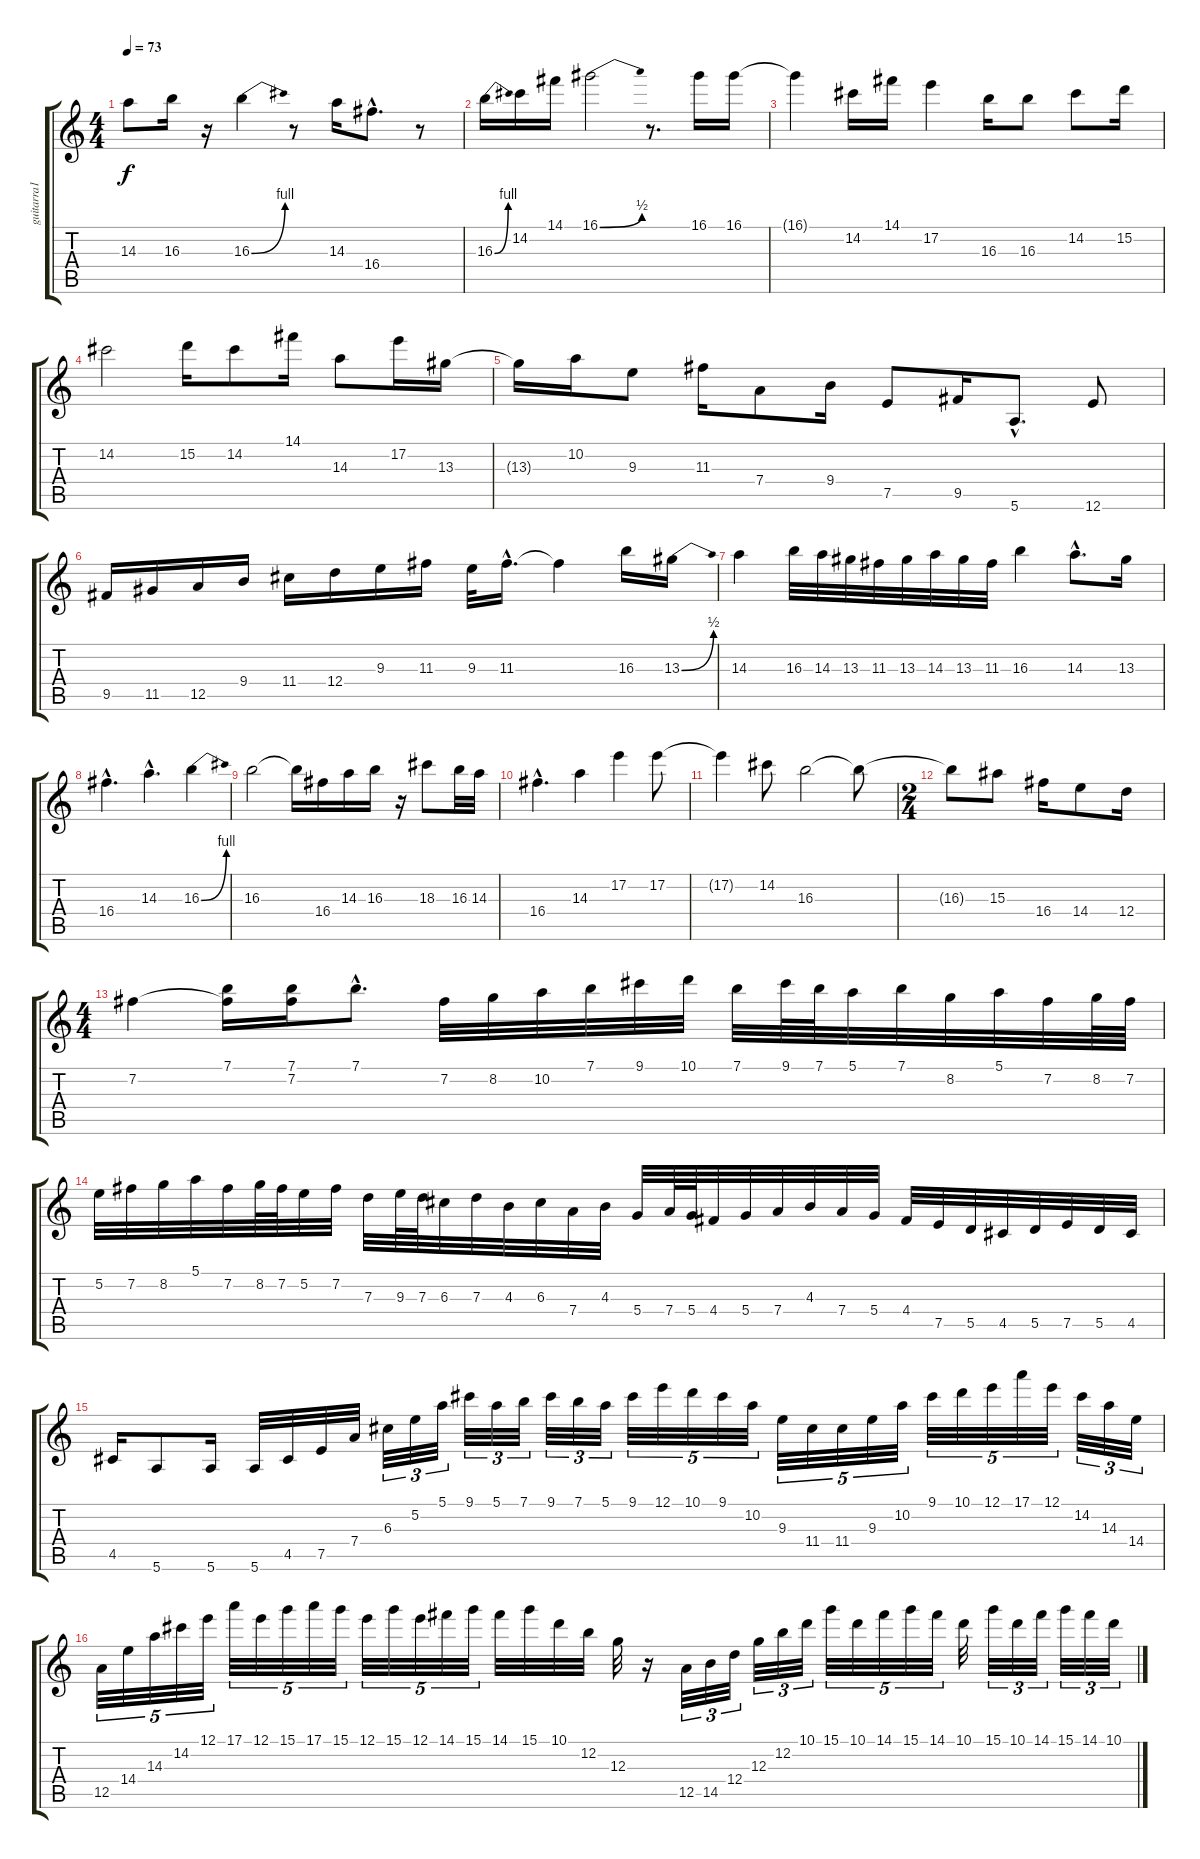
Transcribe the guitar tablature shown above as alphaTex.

\track ("guitarra1" "guitarra1") {instrument distortionguitar}
\staff {score tabs}
\tuning (E4 B3 G3 D3 A2 E2) {hide}
\ts (4 4)
\tempo 73
\clef g2
\ks c
14.3{t}.8{dy f} 16.3.16 r.16 16.3{be (bend 0 0 60 4)}.4 r.8 14.3.16 16.4{hac}.8{d} r.8 |
16.3{be (bend 0 0 60 4)}.16 14.2.16 14.1.16 16.1{be (bend 0 0 60 2)}.2 r.8{d} 16.1.16 16.1.16 |
16.1{t}.4 14.2.16 14.1.16 17.2.4 16.3.16 16.3.8 14.2.8 15.2.16 |
14.2.2 15.2.16 14.2.8 14.1.16 14.3.8 17.2.16 13.3.16 |
13.3{t}.16 10.2.16 9.3.8 11.3.16 7.4.8 9.4.16 7.5.8 9.5.16 5.6{hac}.8{d} 12.6.8 |
9.5.16 11.5.16 12.5.16 9.4.16 11.4.16 12.4.16 9.3.16 11.3.16 9.3.32 11.3{hac}.16{d} 11.3{t}.4 16.3.16 13.3{be (bend 0 0 60 2)}.16 |
14.3.4 16.3.32 14.3.32 13.3.32 11.3.32 13.3.32 14.3.32 13.3.32 11.3.32 16.3.4 14.3{hac}.8{d} 13.3.16 |
16.4{hac}.4{d} 14.3{hac}.4{d} 16.3{be (bend 0 0 60 4)}.4 |
16.3.2 16.3{t}.16 16.4.16 14.3.16 16.3.16 r.16 18.3.8 16.3.32 14.3.32 |
16.4{hac}.4{d} 14.3.4 17.2.4 17.2.8 |
17.2{t}.4 14.2.8 16.3.2 16.3{t}.8 |
\ts (2 4)
16.3{t}.8 15.3.8 16.4.16 14.4.8 12.4.16 |
\ts (4 4)
7.2.4 (7.1 7.2{t}).16 (7.1 7.2).16 7.1{hac}.8{d} 7.2.32 8.2.32 10.2.32 7.1.32 9.1.32 10.1.32 7.1.32 9.1.64 7.1.64 5.1.32 7.1.32 8.2.32 5.1.32 7.2.32 8.2.64 7.2.64 |
5.2.32 7.2.32 8.2.32 5.1.32 7.2.32 8.2.64 7.2.64 5.2.32 7.2.32 7.3.32 9.3.64 7.3.64 6.3.32 7.3.32 4.3.32 6.3.32 7.4.32 4.3.32 5.4.32 7.4.64 5.4.64 4.4.32 5.4.32 7.4.32 4.3.32 7.4.32 5.4.32 4.4.32 7.5.32 5.5.32 4.5.32 5.5.32 7.5.32 5.5.32 4.5.32 |
4.5.16 5.6.8 5.6.16 5.6.32 4.5.32 7.5.32 7.4.32 6.3.32{tu (3 2)} 5.2.32{tu (3 2)} 5.1.32{tu (3 2)} 9.1.32{tu (3 2)} 5.1.32{tu (3 2)} 7.1.32{tu (3 2)} 9.1.32{tu (3 2)} 7.1.32{tu (3 2)} 5.1.32{tu (3 2)} 9.1.32{tu (5 4)} 12.1.32{tu (5 4)} 10.1.32{tu (5 4)} 9.1.32{tu (5 4)} 10.2.32{tu (5 4)} 9.3.32{tu (5 4)} 11.4.32{tu (5 4)} 11.4.32{tu (5 4)} 9.3.32{tu (5 4)} 10.2.32{tu (5 4)} 9.1.32{tu (5 4)} 10.1.32{tu (5 4)} 12.1.32{tu (5 4)} 17.1.32{tu (5 4)} 12.1.32{tu (5 4)} 14.2.32{tu (3 2)} 14.3.32{tu (3 2)} 14.4.32{tu (3 2)} |
12.5.32{tu (5 4)} 14.4.32{tu (5 4)} 14.3.32{tu (5 4)} 14.2.32{tu (5 4)} 12.1.32{tu (5 4)} 17.1.32{tu (5 4)} 12.1.32{tu (5 4)} 15.1.32{tu (5 4)} 17.1.32{tu (5 4)} 15.1.32{tu (5 4)} 12.1.32{tu (5 4)} 15.1.32{tu (5 4)} 12.1.32{tu (5 4)} 14.1.32{tu (5 4)} 15.1.32{tu (5 4)} 14.1.32 15.1.32 10.1.32 12.2.32 12.3.32 r.16 12.5.32{tu (3 2)} 14.5.32{tu (3 2)} 12.4.32{tu (3 2)} 12.3.32{tu (3 2)} 12.2.32{tu (3 2)} 10.1.32{tu (3 2)} 15.1.32{tu (5 4)} 10.1.32{tu (5 4)} 14.1.32{tu (5 4)} 15.1.32{tu (5 4)} 14.1.32{tu (5 4)} 10.1.32 15.1.32{tu (3 2)} 10.1.32{tu (3 2)} 14.1.32{tu (3 2)} 15.1.32{tu (3 2)} 14.1.32{tu (3 2)} 10.1.32{tu (3 2)}
